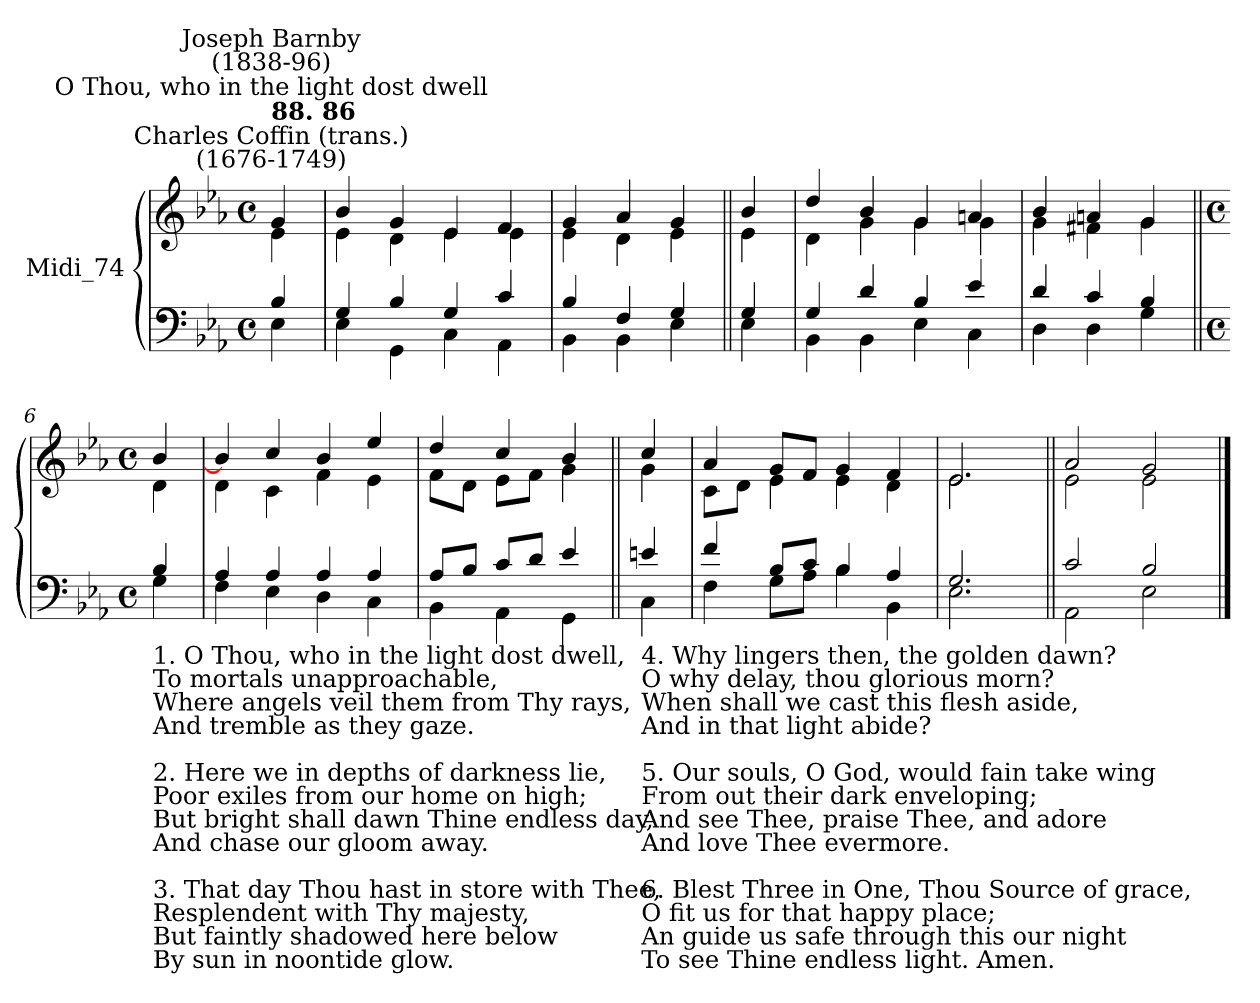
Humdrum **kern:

**kern	**kern
*part2	*part1
*staff2	*staff1
*I"Midi_74	*I"Midi_74
*clefF4	*clefG2
*k[b-e-a-]	*k[b-e-a-]
*E-:	*E-:
*M4/4	*M4/4
*met(c)	*met(c)
=	=
*^	*^
!	!	!LO:TX:a:cj:t=Charles Coffin (trans.)\n(1676-1749)	!
!	!	!LO:TX:a:B:t=88. 86	!
!	!	!LO:TX:a:cj:t=O Thou, who in the light dost dwell	!
!	!	!LO:TX:a:cj:t=Joseph Barnby\n(1838-96)	!
4B-/	4E-\	4g/	4e-\
=1	=1	=1	=1
4G/	4E-\	4b-/	4e-\
4B-/	4GG\	4g/	4d\
4G/	4C\	4e-/	4e-\
4c/	4AA-\	4f/	4e-\
=2	=2	=2	=2
4B-/	4BB-\	4g/	4e-\
4F/	4BB-\	4a-/	4d\
4G/	4E-\	4g/	4e-\
=3||	=3||	=3||	=3||
4G/	4E-\	4b-/	4e-\
=4	=4	=4	=4
4G/	4BB-\	4dd/	4d\
4d/	4BB-\	4b-/	4g\
4B-/	4E-\	4g/	4g\
4e-/	4C\	4an/	4g\
=5	=5	=5	=5
4d/	4D\	4b-/	4g\
4c/	4D\	4an/	4f#X\
4B-/	4G\	4g/	4g\
!!LO:LB:g=z	!!
=6||	=6||	=6||	=6||
*M4/4	*	*M4/4	*
*met(c)	*	*met(c)	*
!LO:TX:b:t=1. O Thou, who in the light dost dwell,\nTo mortals unapproachable,\nWhere angels veil them from Thy rays,\nAnd tremble as they gaze.\n\n2. Here we in depths of darkness lie,\nPoor exiles from our home on high;\nBut bright shall dawn Thine endless day,\nAnd chase our gloom away.\n\n3. That day Thou hast in store with Thee,\nResplendent with Thy majesty,\nBut faintly shadowed here below\nBy sun in noontide glow.	!	!	!
4B-/	4G\	4b-/	4d\
=7	=7	=7	=7
4A-/	4F\	4b-/]	4d\
4A-/	4E-\	4cc/	4c\
4A-/	4D\	4b-/	4f\
4A-/	4C\	4ee-/	4e-\
=8	=8	=8	=8
8A-/L	4BB-\	4dd/	8f\L
8B-/J	.	.	8d\J
8c/L	4AA-\	4cc/	8e-\L
8d/J	.	.	8f\J
4e-/	4GG\	4b-/	4g\
=9||	=9||	=9||	=9||
!LO:TX:b:t=4. Why lingers then, the golden dawn?\nO why delay, thou glorious morn?\nWhen shall we cast this flesh aside,\nAnd in that light abide?\n\n5. Our souls, O God, would fain take wing\nFrom out their dark enveloping;\nAnd see Thee, praise Thee, and adore\nAnd love Thee evermore.\n\n6. Blest Three in One, Thou Source of grace,\nO fit us for that happy place;\nAn guide us safe through this our night\nTo see Thine endless light. Amen.	!	!	!
4en/	4C\	4cc/	4g\
=10	=10	=10	=10
4f/	4F\	4a-/	8c\L
.	.	.	8d\J
8B-/L	8G\L	8g/L	4e-\
8c/J	8A-\J	8f/J	.
4B-/	4B-\	4g/	4e-\
4A-/	4BB-\	4f/	4d\
=11	=11	=11	=11
2.G/	2.E-\	2.e-/	2.e-\
=12||	=12||	=12||	=12||
2c/	2AA-\	2a-/	2e-\
2B-/	2E-\	2g/	2e-\
*v	*v	*	*
*	*v	*v
==	==
*-	*-
